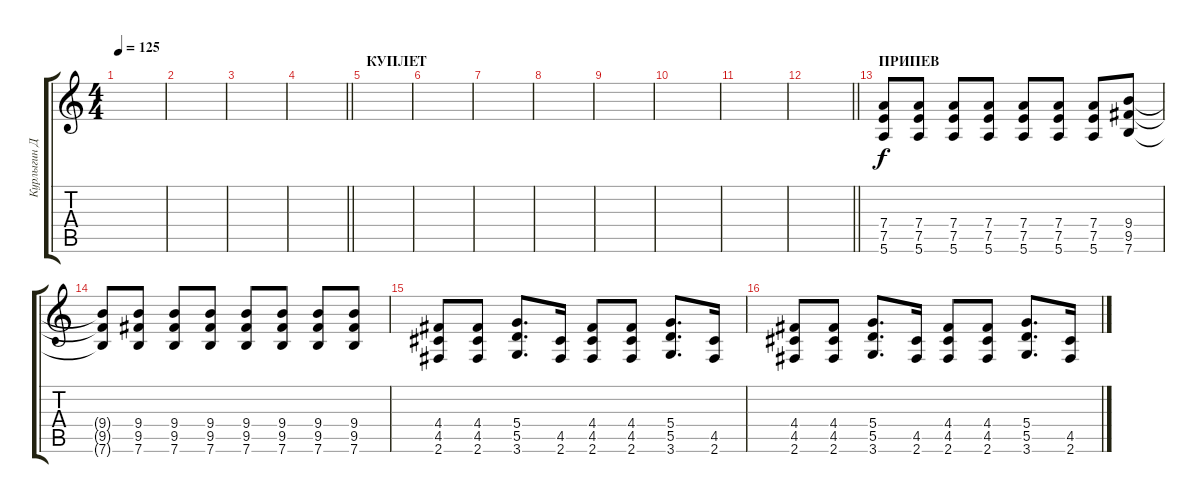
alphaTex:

\track ("Курлыгин Дмитрий" "Курлыгин Д") {instrument distortionguitar}
\staff {score tabs}
\tuning (E4 B3 G3 D3 A2 E2) {hide}
\ts (4 4)
\tempo 125
\clef g2
\ks c
|
|
|
\barLineRight lightlight
|
\section ("" "КУПЛЕТ")
|
|
|
|
|
|
|
\barLineRight lightlight
|
\section ("" "ПРИПЕВ")
(7.4 7.5 5.6).8 (7.4 7.5 5.6).8 (7.4 7.5 5.6).8 (7.4 7.5 5.6).8 (7.4 7.5 5.6).8 (7.4 7.5 5.6).8 (7.4 7.5 5.6).8 (9.4 9.5 7.6).8 |
(9.4{t} 9.5{t} 7.6{t}).8 (9.4 9.5 7.6).8 (9.4 9.5 7.6).8 (9.4 9.5 7.6).8 (9.4 9.5 7.6).8 (9.4 9.5 7.6).8 (9.4 9.5 7.6).8 (9.4 9.5 7.6).8 |
(4.4 4.5 2.6).8 (4.4 4.5 2.6).8 (5.4 5.5 3.6).8{d} (4.5 2.6).16 (4.4 4.5 2.6).8 (4.4 4.5 2.6).8 (5.4 5.5 3.6).8{d} (4.5 2.6).16 |
(4.4 4.5 2.6).8 (4.4 4.5 2.6).8 (5.4 5.5 3.6).8{d} (4.5 2.6).16 (4.4 4.5 2.6).8 (4.4 4.5 2.6).8 (5.4 5.5 3.6).8{d} (4.5 2.6).16
